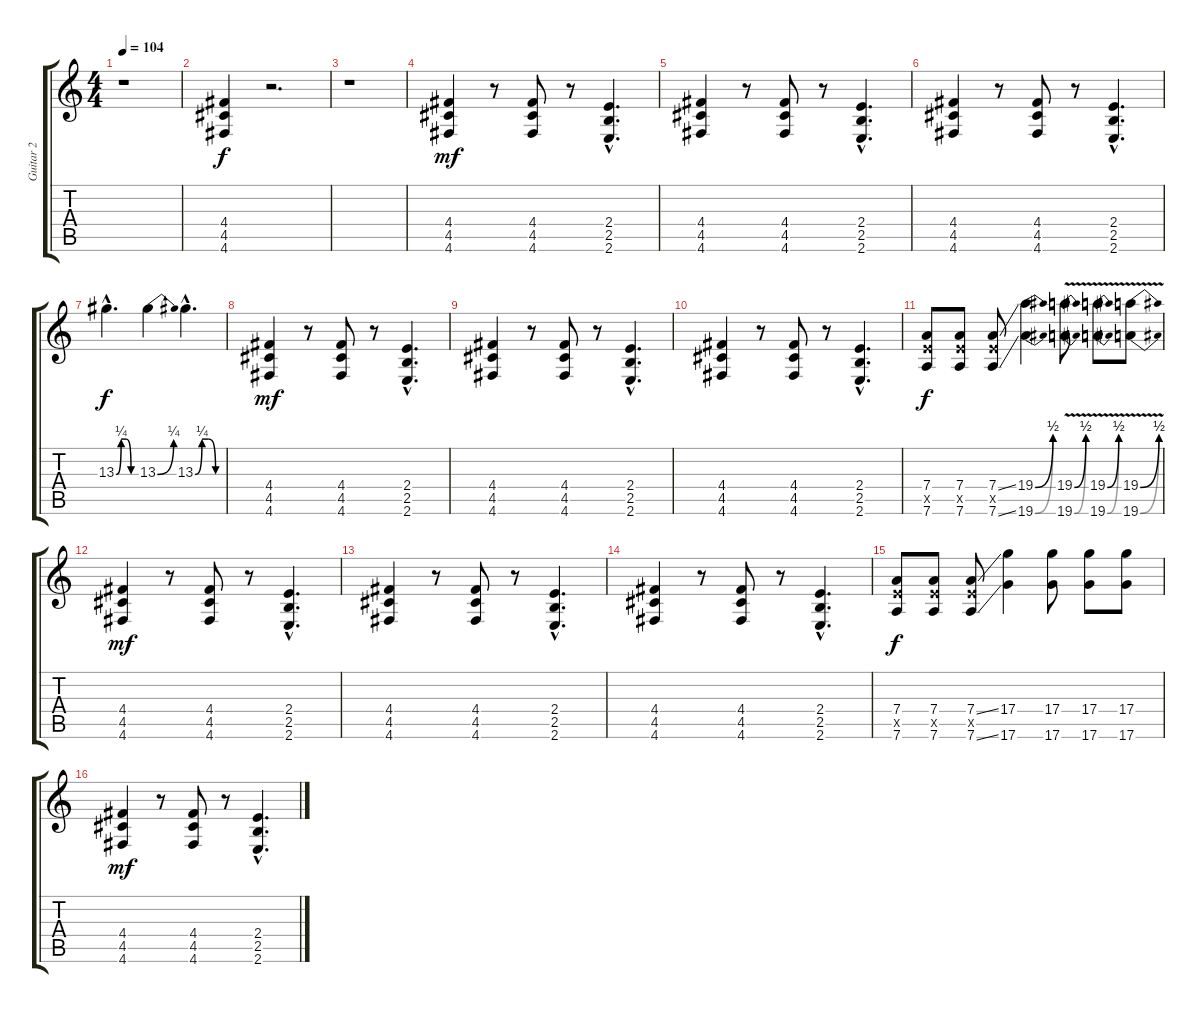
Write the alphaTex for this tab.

\track ("Guitar 2" "Guitar 2") {instrument distortionguitar}
\staff {score tabs}
\tuning (E4 B3 G3 D3 A2 D2) {hide}
\ts (4 4)
\tempo 104
\clef g2
\ks c
r.1{dy f} |
(4.4 4.5 4.6).4 r.2{d} |
r.1 |
(4.4 4.5 4.6).4{dy mf} r.8 (4.4 4.5 4.6).8 r.8 (2.4{hac} 2.5{hac} 2.6{hac}).4{d} |
(4.4 4.5 4.6).4 r.8 (4.4 4.5 4.6).8 r.8 (2.4{hac} 2.5{hac} 2.6{hac}).4{d} |
(4.4 4.5 4.6).4 r.8 (4.4 4.5 4.6).8 r.8 (2.4{hac} 2.5{hac} 2.6{hac}).4{d} |
13.3{be (custom 0 0 15 1 30 1 45 0 60 0) hac}.4{d dy f} 13.3{be (bend 0 0 60 1)}.4 13.3{be (custom 0 0 15 1 30 1 45 0 60 0) hac}.4{d} |
(4.4 4.5 4.6).4{dy mf} r.8 (4.4 4.5 4.6).8 r.8 (2.4{hac} 2.5{hac} 2.6{hac}).4{d} |
(4.4 4.5 4.6).4 r.8 (4.4 4.5 4.6).8 r.8 (2.4{hac} 2.5{hac} 2.6{hac}).4{d} |
(4.4 4.5 4.6).4 r.8 (4.4 4.5 4.6).8 r.8 (2.4{hac} 2.5{hac} 2.6{hac}).4{d} |
(7.4 7.5{x} 7.6).8{dy f} (7.4 7.5{x} 7.6).8 (7.4{ss} 7.5{x} 7.6{ss}).8 (19.4{be (bend 0 0 60 2)} 19.6{be (bend 0 0 60 2)}).4 (19.4{be (bend 0 0 60 2) v} 19.6{be (bend 0 0 60 2) v}).8 (19.4{be (bend 0 0 60 2)} 19.6{be (bend 0 0 60 2) v}).8 (19.4{be (bend 0 0 60 2) v} 19.6{be (bend 0 0 60 2) v}).8 |
(4.4 4.5 4.6).4{dy mf} r.8 (4.4 4.5 4.6).8 r.8 (2.4{hac} 2.5{hac} 2.6{hac}).4{d} |
(4.4 4.5 4.6).4 r.8 (4.4 4.5 4.6).8 r.8 (2.4{hac} 2.5{hac} 2.6{hac}).4{d} |
(4.4 4.5 4.6).4 r.8 (4.4 4.5 4.6).8 r.8 (2.4{hac} 2.5{hac} 2.6{hac}).4{d} |
(7.4 7.5{x} 7.6).8{dy f} (7.4 7.5{x} 7.6).8 (7.4{ss} 7.5{x} 7.6{ss}).8 (17.4 17.6).4 (17.4 17.6).8 (17.4 17.6).8 (17.4 17.6).8 |
(4.4 4.5 4.6).4{dy mf} r.8 (4.4 4.5 4.6).8 r.8 (2.4{hac} 2.5{hac} 2.6{hac}).4{d}
